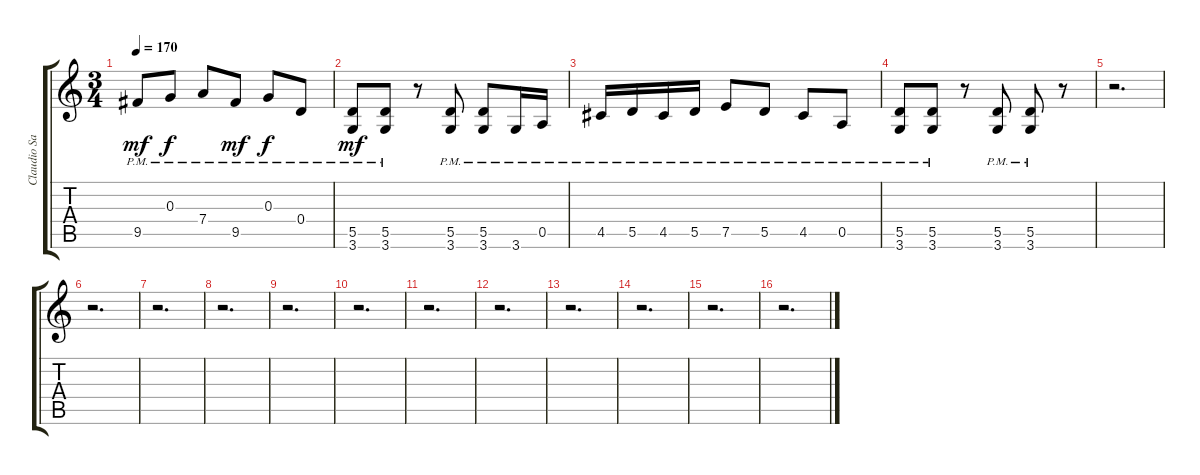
\track ("Claudio Sanchez" "Claudio Sa") {instrument electricguitarclean}
\staff {score tabs}
\tuning (E4 B3 G3 D3 A2 E2) {hide}
\ts (3 4)
\tempo 170
\clef g2
\ks c
9.5{pm}.8{dy mf} 0.3{pm}.8{dy f} 7.4{pm}.8 9.5{pm}.8{dy mf} 0.3{pm}.8{dy f} 0.4{pm}.8 |
(5.5{pm} 3.6{pm}).8{dy mf} (5.5{pm} 3.6{pm}).8 r.8 (5.5{pm} 3.6{pm}).8 (5.5{pm} 3.6{pm}).8 3.6{pm}.16 0.5{pm}.16 |
4.5{pm}.16 5.5{pm}.16 4.5{pm}.16 5.5{pm}.16 7.5{pm}.8 5.5{pm}.8 4.5{pm}.8 0.5{pm}.8 |
(5.5{pm} 3.6{pm}).8 (5.5{pm} 3.6{pm}).8 r.8 (5.5{pm} 3.6{pm}).8 (5.5{pm} 3.6{pm}).8 r.8 |
r.2{d} |
r.2{d} |
r.2{d} |
r.2{d} |
r.2{d} |
r.2{d} |
r.2{d} |
r.2{d} |
r.2{d} |
r.2{d} |
r.2{d} |
r.2{d}
